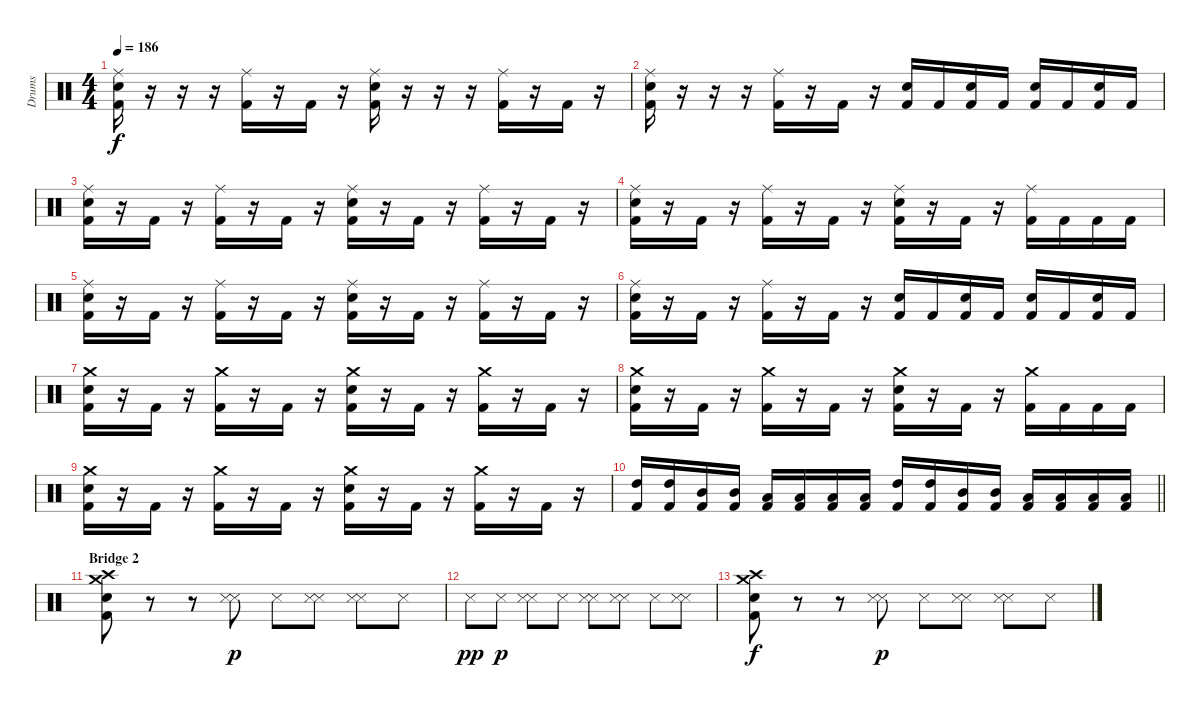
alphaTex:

\track ("Drums" "Drums") {instrument percussion}
\staff {score}
\articulation defaults
\ts (4 4)
\tempo 186
\clef neutral
\ks c
("Ride (middle)" "Snare (hit) 2" "Kick (hit) 2").16{dy f} r.16 r.16 r.16 ("Ride (middle)" "Kick (hit) 2").16 r.16 "Kick (hit) 2".16 r.16 ("Ride (middle)" "Snare (hit) 2" "Kick (hit) 2").16 r.16 r.16 r.16 ("Ride (middle)" "Kick (hit) 2").16 r.16 "Kick (hit) 2".16 r.16 |
("Ride (middle)" "Snare (hit) 2" "Kick (hit) 2").16 r.16 r.16 r.16 ("Ride (middle)" "Kick (hit) 2").16 r.16 "Kick (hit) 2".16 r.16 ("Snare (hit) 2" "Kick (hit) 2").16 "Kick (hit) 2".16 ("Snare (hit) 2" "Kick (hit) 2").16 "Kick (hit) 2".16 ("Snare (hit) 2" "Kick (hit) 2").16 "Kick (hit) 2".16 ("Snare (hit) 2" "Kick (hit) 2").16 "Kick (hit) 2".16 |
("Ride (middle)" "Snare (hit) 2" "Kick (hit) 2").16 r.16 "Kick (hit) 2".16 r.16 ("Ride (middle)" "Kick (hit) 2").16 r.16 "Kick (hit) 2".16 r.16 ("Ride (middle)" "Snare (hit) 2" "Kick (hit) 2").16 r.16 "Kick (hit) 2".16 r.16 ("Ride (middle)" "Kick (hit) 2").16 r.16 "Kick (hit) 2".16 r.16 |
("Ride (middle)" "Snare (hit) 2" "Kick (hit) 2").16 r.16 "Kick (hit) 2".16 r.16 ("Ride (middle)" "Kick (hit) 2").16 r.16 "Kick (hit) 2".16 r.16 ("Ride (middle)" "Snare (hit) 2" "Kick (hit) 2").16 r.16 "Kick (hit) 2".16 r.16 ("Ride (middle)" "Kick (hit) 2").16 "Kick (hit) 2".16 "Kick (hit) 2".16 "Kick (hit) 2".16 |
("Ride (middle)" "Snare (hit) 2" "Kick (hit) 2").16 r.16 "Kick (hit) 2".16 r.16 ("Ride (middle)" "Kick (hit) 2").16 r.16 "Kick (hit) 2".16 r.16 ("Ride (middle)" "Snare (hit) 2" "Kick (hit) 2").16 r.16 "Kick (hit) 2".16 r.16 ("Ride (middle)" "Kick (hit) 2").16 r.16 "Kick (hit) 2".16 r.16 |
("Ride (middle)" "Snare (hit) 2" "Kick (hit) 2").16 r.16 "Kick (hit) 2".16 r.16 ("Ride (middle)" "Kick (hit) 2").16 r.16 "Kick (hit) 2".16 r.16 ("Snare (hit) 2" "Kick (hit) 2").16 "Kick (hit) 2".16 ("Snare (hit) 2" "Kick (hit) 2").16 "Kick (hit) 2".16 ("Snare (hit) 2" "Kick (hit) 2").16 "Kick (hit) 2".16 ("Snare (hit) 2" "Kick (hit) 2").16 "Kick (hit) 2".16 |
("Crash medium (hit)" "Snare (hit) 2" "Kick (hit) 2").16 r.16 "Kick (hit) 2".16 r.16 ("Crash medium (hit)" "Kick (hit) 2").16 r.16 "Kick (hit) 2".16 r.16 ("Crash medium (hit)" "Snare (hit) 2" "Kick (hit) 2").16 r.16 "Kick (hit) 2".16 r.16 ("Crash medium (hit)" "Kick (hit) 2").16 r.16 "Kick (hit) 2".16 r.16 |
("Crash medium (hit)" "Snare (hit) 2" "Kick (hit) 2").16 r.16 "Kick (hit) 2".16 r.16 ("Crash medium (hit)" "Kick (hit) 2").16 r.16 "Kick (hit) 2".16 r.16 ("Crash medium (hit)" "Snare (hit) 2" "Kick (hit) 2").16 r.16 "Kick (hit) 2".16 r.16 ("Crash medium (hit)" "Kick (hit) 2").16 "Kick (hit) 2".16 "Kick (hit) 2".16 "Kick (hit) 2".16 |
("Crash medium (hit)" "Snare (hit) 2" "Kick (hit) 2").16 r.16 "Kick (hit) 2".16 r.16 ("Crash medium (hit)" "Kick (hit) 2").16 r.16 "Kick (hit) 2".16 r.16 ("Crash medium (hit)" "Snare (hit) 2" "Kick (hit) 2").16 r.16 "Kick (hit) 2".16 r.16 ("Crash medium (hit)" "Kick (hit) 2").16 r.16 "Kick (hit) 2".16 r.16 |
\barLineRight lightlight
("High Tom (hit)" "Kick (hit) 2").16 ("High Tom (hit)" "Kick (hit) 2").16 ("Mid Tom (hit)" "Kick (hit) 2").16 ("Mid Tom (hit)" "Kick (hit) 2").16 ("Low Tom (hit)" "Kick (hit) 2").16 ("Low Tom (hit)" "Kick (hit) 2").16 ("Low Tom (hit)" "Kick (hit) 2").16 ("Low Tom (hit)" "Kick (hit) 2").16 ("High Tom (hit)" "Kick (hit) 2").16 ("High Tom (hit)" "Kick (hit) 2").16 ("Mid Tom (hit)" "Kick (hit) 2").16 ("Mid Tom (hit)" "Kick (hit) 2").16 ("Low Tom (hit)" "Kick (hit) 2").16 ("Low Tom (hit)" "Kick (hit) 2").16 ("Low Tom (hit)" "Kick (hit) 2").16 ("Low Tom (hit)" "Kick (hit) 2").16 |
\section ("" "Bridge 2")
("Crash medium (hit)" "Crash high (hit)" "Snare (hit) 2" "Kick (hit) 2").8 r.8 r.8 ("Snare (side stick) 3" "Snare (side stick) 3").8{dy p} "Snare (side stick) 3".8 ("Snare (side stick) 3" "Snare (side stick) 3").8 ("Snare (side stick) 3" "Snare (side stick) 3").8 "Snare (side stick) 3".8 |
"Snare (side stick) 3".8{dy pp} "Snare (side stick) 3".8{dy p} ("Snare (side stick) 3" "Snare (side stick) 3").8 "Snare (side stick) 3".8 ("Snare (side stick) 3" "Snare (side stick) 3").8 ("Snare (side stick) 3" "Snare (side stick) 3").8 "Snare (side stick) 3".8 ("Snare (side stick) 3" "Snare (side stick) 3").8 |
("Crash medium (hit)" "Crash high (hit)" "Snare (hit) 2" "Kick (hit) 2").8{dy f} r.8 r.8 ("Snare (side stick) 3" "Snare (side stick) 3").8{dy p} "Snare (side stick) 3".8 ("Snare (side stick) 3" "Snare (side stick) 3").8 ("Snare (side stick) 3" "Snare (side stick) 3").8 "Snare (side stick) 3".8
